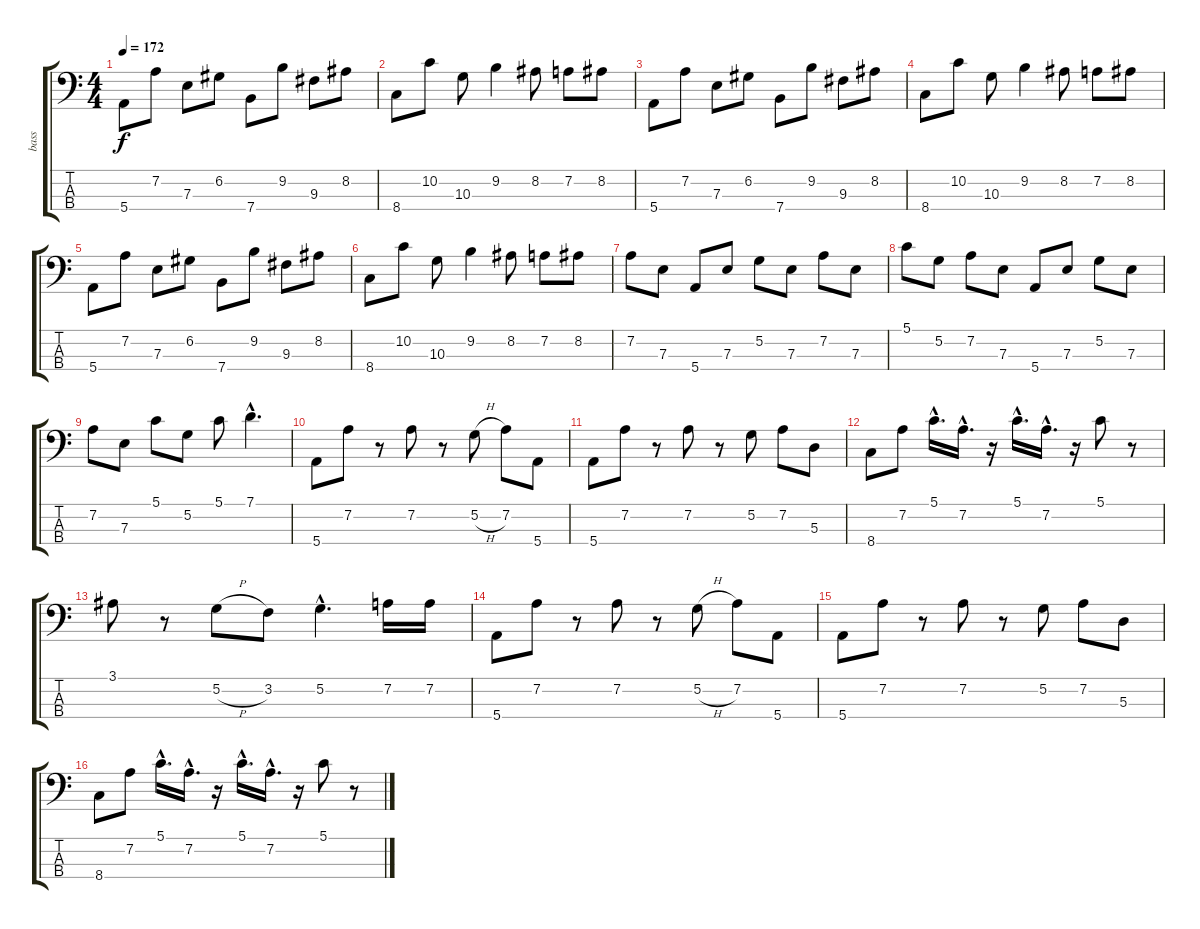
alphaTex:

\track ("bass" "bass") {instrument acousticguitarnylon}
\staff {score tabs}
\tuning (G2 D2 A1 E1) {hide}
\ts (4 4)
\tempo 172
\clef f4
\ks c
5.4.8{dy f} 7.2.8 7.3.8 6.2.8 7.4.8 9.2.8 9.3.8 8.2.8 |
8.4.8 10.2.8 10.3.8 9.2.4 8.2.8 7.2.8 8.2.8 |
5.4.8 7.2.8 7.3.8 6.2.8 7.4.8 9.2.8 9.3.8 8.2.8 |
8.4.8 10.2.8 10.3.8 9.2.4 8.2.8 7.2.8 8.2.8 |
5.4.8 7.2.8 7.3.8 6.2.8 7.4.8 9.2.8 9.3.8 8.2.8 |
8.4.8 10.2.8 10.3.8 9.2.4 8.2.8 7.2.8 8.2.8 |
7.2.8 7.3.8 5.4.8 7.3.8 5.2.8 7.3.8 7.2.8 7.3.8 |
5.1.8 5.2.8 7.2.8 7.3.8 5.4.8 7.3.8 5.2.8 7.3.8 |
7.2.8 7.3.8 5.1.8 5.2.8 5.1.8 7.1{hac}.4{d} |
5.4.8 7.2.8 r.8 7.2.8 r.8 5.2{h}.8 7.2.8 5.4.8 |
5.4.8 7.2.8 r.8 7.2.8 r.8 5.2.8 7.2.8 5.3.8 |
8.4.8 7.2.8 5.1{hac}.16{d} 7.2{hac}.16{d} r.16 5.1{hac}.16{d} 7.2{hac}.16{d} r.16 5.1.8 r.8 |
3.1.8 r.8 5.2{h}.8 3.2.8 5.2{hac}.4{d} 7.2.16 7.2.16 |
5.4.8 7.2.8 r.8 7.2.8 r.8 5.2{h}.8 7.2.8 5.4.8 |
5.4.8 7.2.8 r.8 7.2.8 r.8 5.2.8 7.2.8 5.3.8 |
8.4.8 7.2.8 5.1{hac}.16{d} 7.2{hac}.16{d} r.16 5.1{hac}.16{d} 7.2{hac}.16{d} r.16 5.1.8 r.8
